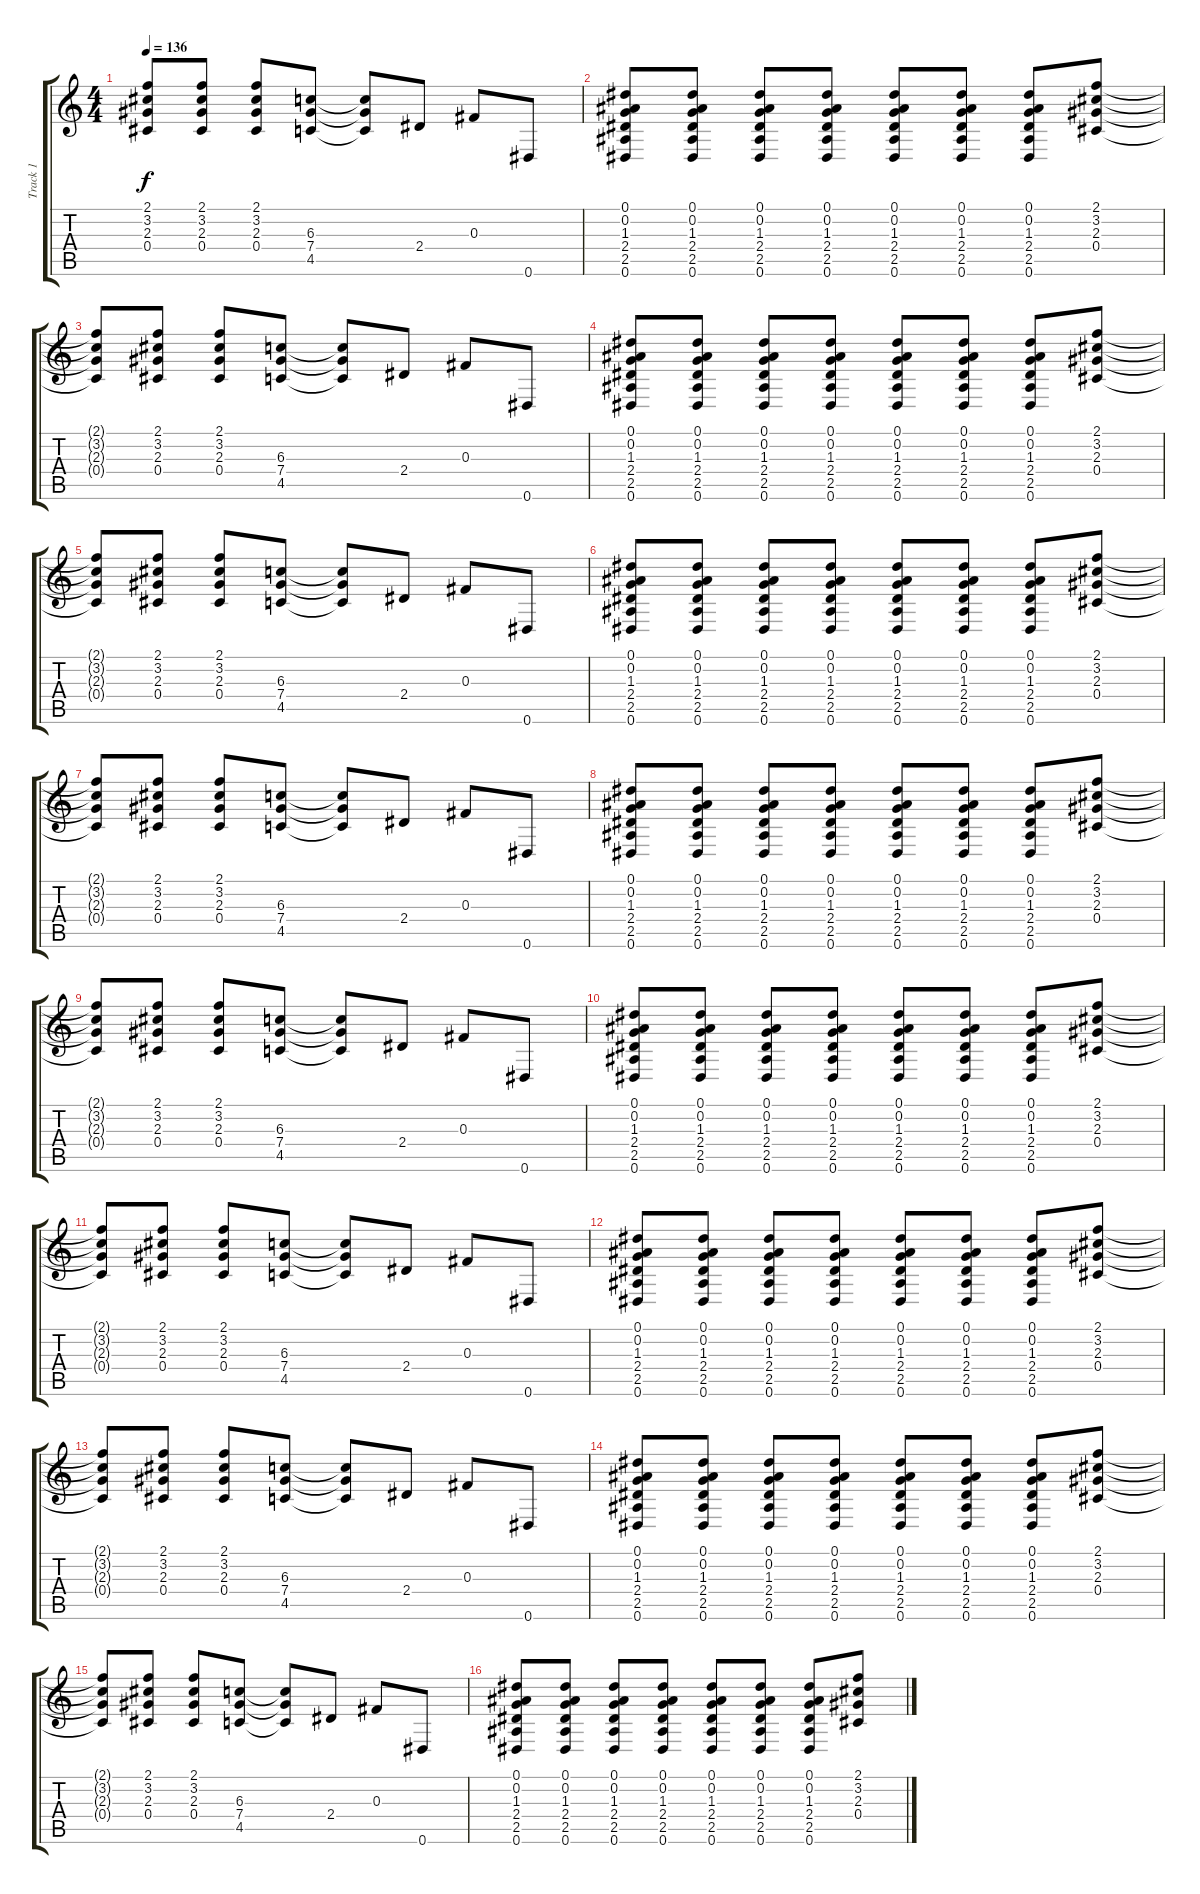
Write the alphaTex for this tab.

\track ("Track 1" "Track 1") {instrument acousticguitarsteel}
\staff {score tabs}
\tuning (Eb4 Bb3 Gb3 Db3 Ab2 Eb2) {hide}
\ts (4 4)
\tempo 136
\clef g2
\ks c
(2.1{t} 3.2{t} 2.3{t} 0.4{t}).8{dy f} (2.1 3.2 2.3 0.4).8 (2.1 3.2 2.3 0.4).8 (6.3 7.4 4.5).8 (6.3{t} 7.4{t} 4.5{t}).8 2.4.8 0.3.8 0.6.8 |
(0.1 0.2 1.3 2.4 2.5 0.6).8 (0.1 0.2 1.3 2.4 2.5 0.6).8 (0.1 0.2 1.3 2.4 2.5 0.6).8 (0.1 0.2 1.3 2.4 2.5 0.6).8 (0.1 0.2 1.3 2.4 2.5 0.6).8 (0.1 0.2 1.3 2.4 2.5 0.6).8 (0.1 0.2 1.3 2.4 2.5 0.6).8 (2.1 3.2 2.3 0.4).8 |
(2.1{t} 3.2{t} 2.3{t} 0.4{t}).8 (2.1 3.2 2.3 0.4).8 (2.1 3.2 2.3 0.4).8 (6.3 7.4 4.5).8 (6.3{t} 7.4{t} 4.5{t}).8 2.4.8 0.3.8 0.6.8 |
(0.1 0.2 1.3 2.4 2.5 0.6).8 (0.1 0.2 1.3 2.4 2.5 0.6).8 (0.1 0.2 1.3 2.4 2.5 0.6).8 (0.1 0.2 1.3 2.4 2.5 0.6).8 (0.1 0.2 1.3 2.4 2.5 0.6).8 (0.1 0.2 1.3 2.4 2.5 0.6).8 (0.1 0.2 1.3 2.4 2.5 0.6).8 (2.1 3.2 2.3 0.4).8 |
(2.1{t} 3.2{t} 2.3{t} 0.4{t}).8 (2.1 3.2 2.3 0.4).8 (2.1 3.2 2.3 0.4).8 (6.3 7.4 4.5).8 (6.3{t} 7.4{t} 4.5{t}).8 2.4.8 0.3.8 0.6.8 |
(0.1 0.2 1.3 2.4 2.5 0.6).8 (0.1 0.2 1.3 2.4 2.5 0.6).8 (0.1 0.2 1.3 2.4 2.5 0.6).8 (0.1 0.2 1.3 2.4 2.5 0.6).8 (0.1 0.2 1.3 2.4 2.5 0.6).8 (0.1 0.2 1.3 2.4 2.5 0.6).8 (0.1 0.2 1.3 2.4 2.5 0.6).8 (2.1 3.2 2.3 0.4).8 |
(2.1{t} 3.2{t} 2.3{t} 0.4{t}).8 (2.1 3.2 2.3 0.4).8 (2.1 3.2 2.3 0.4).8 (6.3 7.4 4.5).8 (6.3{t} 7.4{t} 4.5{t}).8 2.4.8 0.3.8 0.6.8 |
(0.1 0.2 1.3 2.4 2.5 0.6).8 (0.1 0.2 1.3 2.4 2.5 0.6).8 (0.1 0.2 1.3 2.4 2.5 0.6).8 (0.1 0.2 1.3 2.4 2.5 0.6).8 (0.1 0.2 1.3 2.4 2.5 0.6).8 (0.1 0.2 1.3 2.4 2.5 0.6).8 (0.1 0.2 1.3 2.4 2.5 0.6).8 (2.1 3.2 2.3 0.4).8 |
(2.1{t} 3.2{t} 2.3{t} 0.4{t}).8 (2.1 3.2 2.3 0.4).8 (2.1 3.2 2.3 0.4).8 (6.3 7.4 4.5).8 (6.3{t} 7.4{t} 4.5{t}).8 2.4.8 0.3.8 0.6.8 |
(0.1 0.2 1.3 2.4 2.5 0.6).8 (0.1 0.2 1.3 2.4 2.5 0.6).8 (0.1 0.2 1.3 2.4 2.5 0.6).8 (0.1 0.2 1.3 2.4 2.5 0.6).8 (0.1 0.2 1.3 2.4 2.5 0.6).8 (0.1 0.2 1.3 2.4 2.5 0.6).8 (0.1 0.2 1.3 2.4 2.5 0.6).8 (2.1 3.2 2.3 0.4).8 |
(2.1{t} 3.2{t} 2.3{t} 0.4{t}).8 (2.1 3.2 2.3 0.4).8 (2.1 3.2 2.3 0.4).8 (6.3 7.4 4.5).8 (6.3{t} 7.4{t} 4.5{t}).8 2.4.8 0.3.8 0.6.8 |
(0.1 0.2 1.3 2.4 2.5 0.6).8 (0.1 0.2 1.3 2.4 2.5 0.6).8 (0.1 0.2 1.3 2.4 2.5 0.6).8 (0.1 0.2 1.3 2.4 2.5 0.6).8 (0.1 0.2 1.3 2.4 2.5 0.6).8 (0.1 0.2 1.3 2.4 2.5 0.6).8 (0.1 0.2 1.3 2.4 2.5 0.6).8 (2.1 3.2 2.3 0.4).8 |
(2.1{t} 3.2{t} 2.3{t} 0.4{t}).8 (2.1 3.2 2.3 0.4).8 (2.1 3.2 2.3 0.4).8 (6.3 7.4 4.5).8 (6.3{t} 7.4{t} 4.5{t}).8 2.4.8 0.3.8 0.6.8 |
(0.1 0.2 1.3 2.4 2.5 0.6).8 (0.1 0.2 1.3 2.4 2.5 0.6).8 (0.1 0.2 1.3 2.4 2.5 0.6).8 (0.1 0.2 1.3 2.4 2.5 0.6).8 (0.1 0.2 1.3 2.4 2.5 0.6).8 (0.1 0.2 1.3 2.4 2.5 0.6).8 (0.1 0.2 1.3 2.4 2.5 0.6).8 (2.1 3.2 2.3 0.4).8 |
(2.1{t} 3.2{t} 2.3{t} 0.4{t}).8 (2.1 3.2 2.3 0.4).8 (2.1 3.2 2.3 0.4).8 (6.3 7.4 4.5).8 (6.3{t} 7.4{t} 4.5{t}).8 2.4.8 0.3.8 0.6.8 |
(0.1 0.2 1.3 2.4 2.5 0.6).8 (0.1 0.2 1.3 2.4 2.5 0.6).8 (0.1 0.2 1.3 2.4 2.5 0.6).8 (0.1 0.2 1.3 2.4 2.5 0.6).8 (0.1 0.2 1.3 2.4 2.5 0.6).8 (0.1 0.2 1.3 2.4 2.5 0.6).8 (0.1 0.2 1.3 2.4 2.5 0.6).8 (2.1 3.2 2.3 0.4).8
